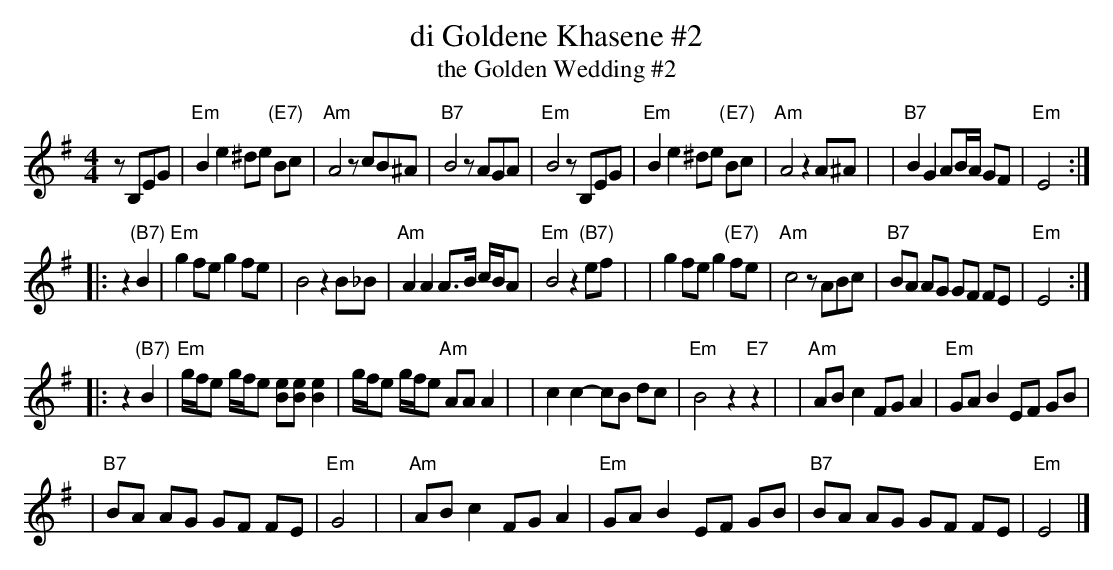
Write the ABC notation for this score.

X:1
T: di Goldene Khasene #2
T: the Golden Wedding #2
M: 4/4
L: 1/8
K: Em
   zB,EG \
| "Em"B2e2 ^de "(E7)"Bc | "Am"A4 zcB^A \
| "B7"B4 zAGA | "Em"B4 zB,EG \
| "Em"B2e2 ^de "(E7)"Bc | "Am"A4 z2A^A |\
| "B7"B2 G2 AB/A/ GF | "Em"E4 :|
|: z2"(B7)"B2 \
| "Em"g2 fe g2 fe | B4 z2B_B \
| "Am"A2 A2 A>B c/B/A | "Em"B4 z2"(B7)"ef |\
| g2 fe g2 "(E7)"fe | "Am"c4 zABc \
| "B7"BA AG GF FE | "Em"E4 :|
|: z2"(B7)"B2 \
| "Em"g/f/e g/f/e [eB][eB] [e2B2] | g/f/e g/f/e "Am"AA A2 |\
| c2c2- cB dc | "Em"B4 z2"E7"z2 |\
| "Am"AB c2 FG A2 | "Em"GA B2 EF GB |
| "B7"BA AG GF FE | "Em"G4 |\
| "Am"AB c2 FG A2 | "Em"GA B2 EF GB \
| "B7"BA AG GF FE | "Em"E4 |]
